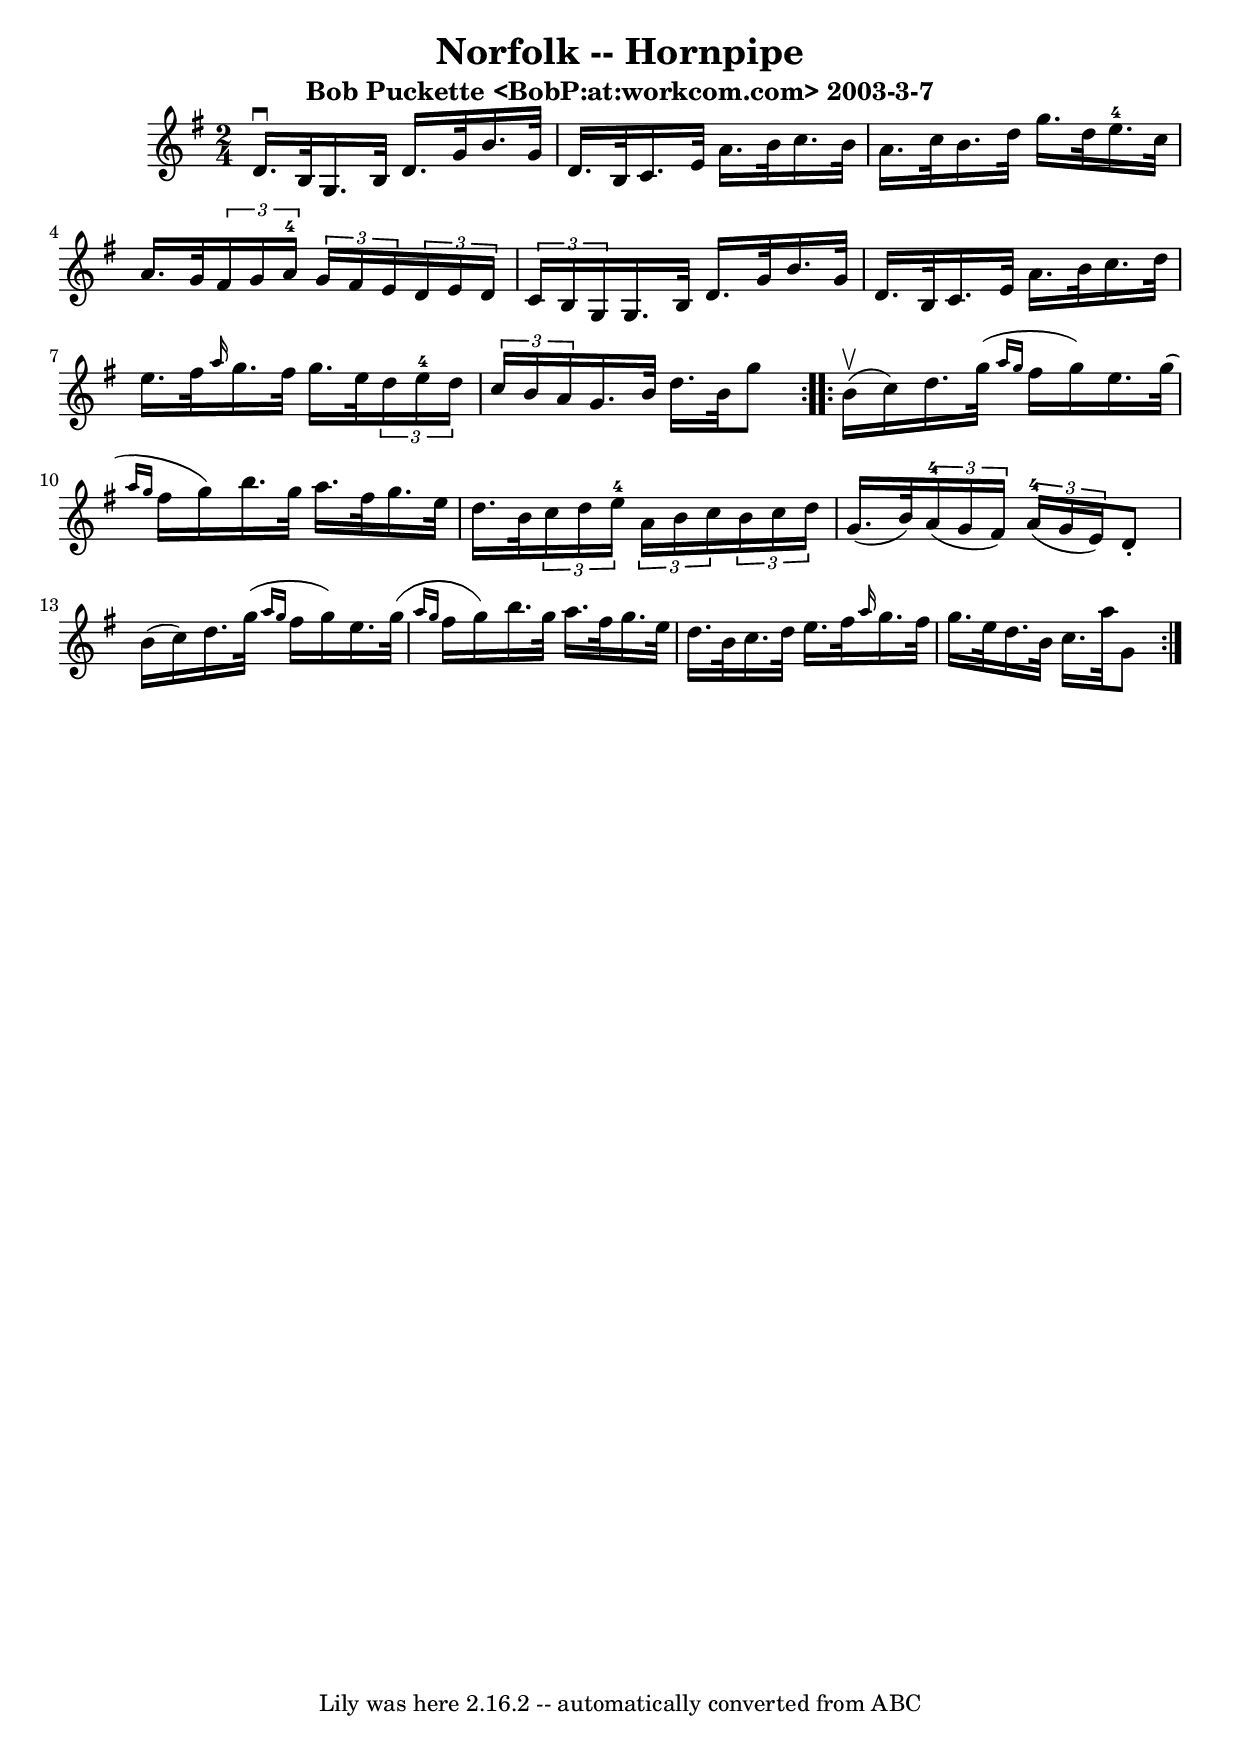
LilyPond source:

\version "2.16.2"
\include "Mammoth.ily"
\header {
  %% book = "Cole's 1000 Fiddle Tunes"
  crossRefNumber = "1"
  footnotes = ""
  subtitle = "Bob Puckette <BobP:at:workcom.com> 2003-3-7"
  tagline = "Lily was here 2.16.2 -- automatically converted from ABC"
  title = "Norfolk -- Hornpipe"

}
voicedefault =  {



  \repeat volta 2 {

    \time 2/4 
    \key g \major
    d'16.^\downbow b32  |
    g16. b32    
    d'16. g'32 b'16. g'32 d'16. b32  |
    c'16. e'32    
    a'16. b'32 c''16. b'32 a'16. c''32  |
    b'16. d''32    
    g''16. d''32 e''16.-4 c''32 a'16. g'32  |
    
    \times 2/3 { fis'16 g'16 a'16-4 
	       }   \times 2/3 { g'16 fis'16    
				e'16  
			      }   \times 2/3 { d'16 e'16 d'16  
					     }   \times 2/3 { c'16 b16   
							      g16  
							    } |
    g16. b32 d'16. g'32 b'16. g'32 d'16.    
    b32  |
    c'16. e'32 a'16. b'32 c''16. d''32 e''16.    
    fis''32  |
    \grace { a''16  
	   } g''16. fis''32 g''16. e''32   
    \times 2/3 { d''16 e''16-4 d''16  
	       }   \times 2/3 { c''16 b'16   
				a'16  
			      } |
    g'16. b'32 d''16. b'32 g''8    
  }     

  \repeat volta 2 {
    b'16 (^\upbow c''16) |
    d''16. g''32 (
    \grace { a''16 g''16  
	   } fis''16 g''16) e''16. g''32 (
    \grace { a''16 g''16  
	   } fis''16 g''16) |
    b''16. g''32 
    a''16. fis''32 g''16. e''32 d''16. b'32  |
    
    \times 2/3 { c''16 d''16 e''16-4 
	       }   \times 2/3 { a'16 b'16    
				c''16  
			      }   \times 2/3 { b'16 c''16 d''16  
					     } g'16. (b'32) 
    |
    \times 2/3 { a'16-4(g'16 fis'16) 
	       }   \times 2/3 {    
		 a'16-4(g'16 e'16) 
	       } d'8-. b'16 (c''16) |
    
    d''16. g''32 (\grace { a''16 g''16  
			 } fis''16 g''16) e''16. 
    g''32 (\grace { a''16 g''16  
		  } fis''16 g''16) |
    
    b''16. g''32 a''16. fis''32 g''16. e''32 d''16. b'32  
    |
    c''16. d''32 e''16. fis''32  \grace { a''16  
					} g''16.  
    fis''32 g''16. e''32  |
    d''16. b'32 c''16. a''32    
    g'8  
  }   

}

\score{
  <<

    \context Staff="default"
    {
      \voicedefault 
      
    }

  >>
  \layout {
    
  }
  \midi {
  }

}
